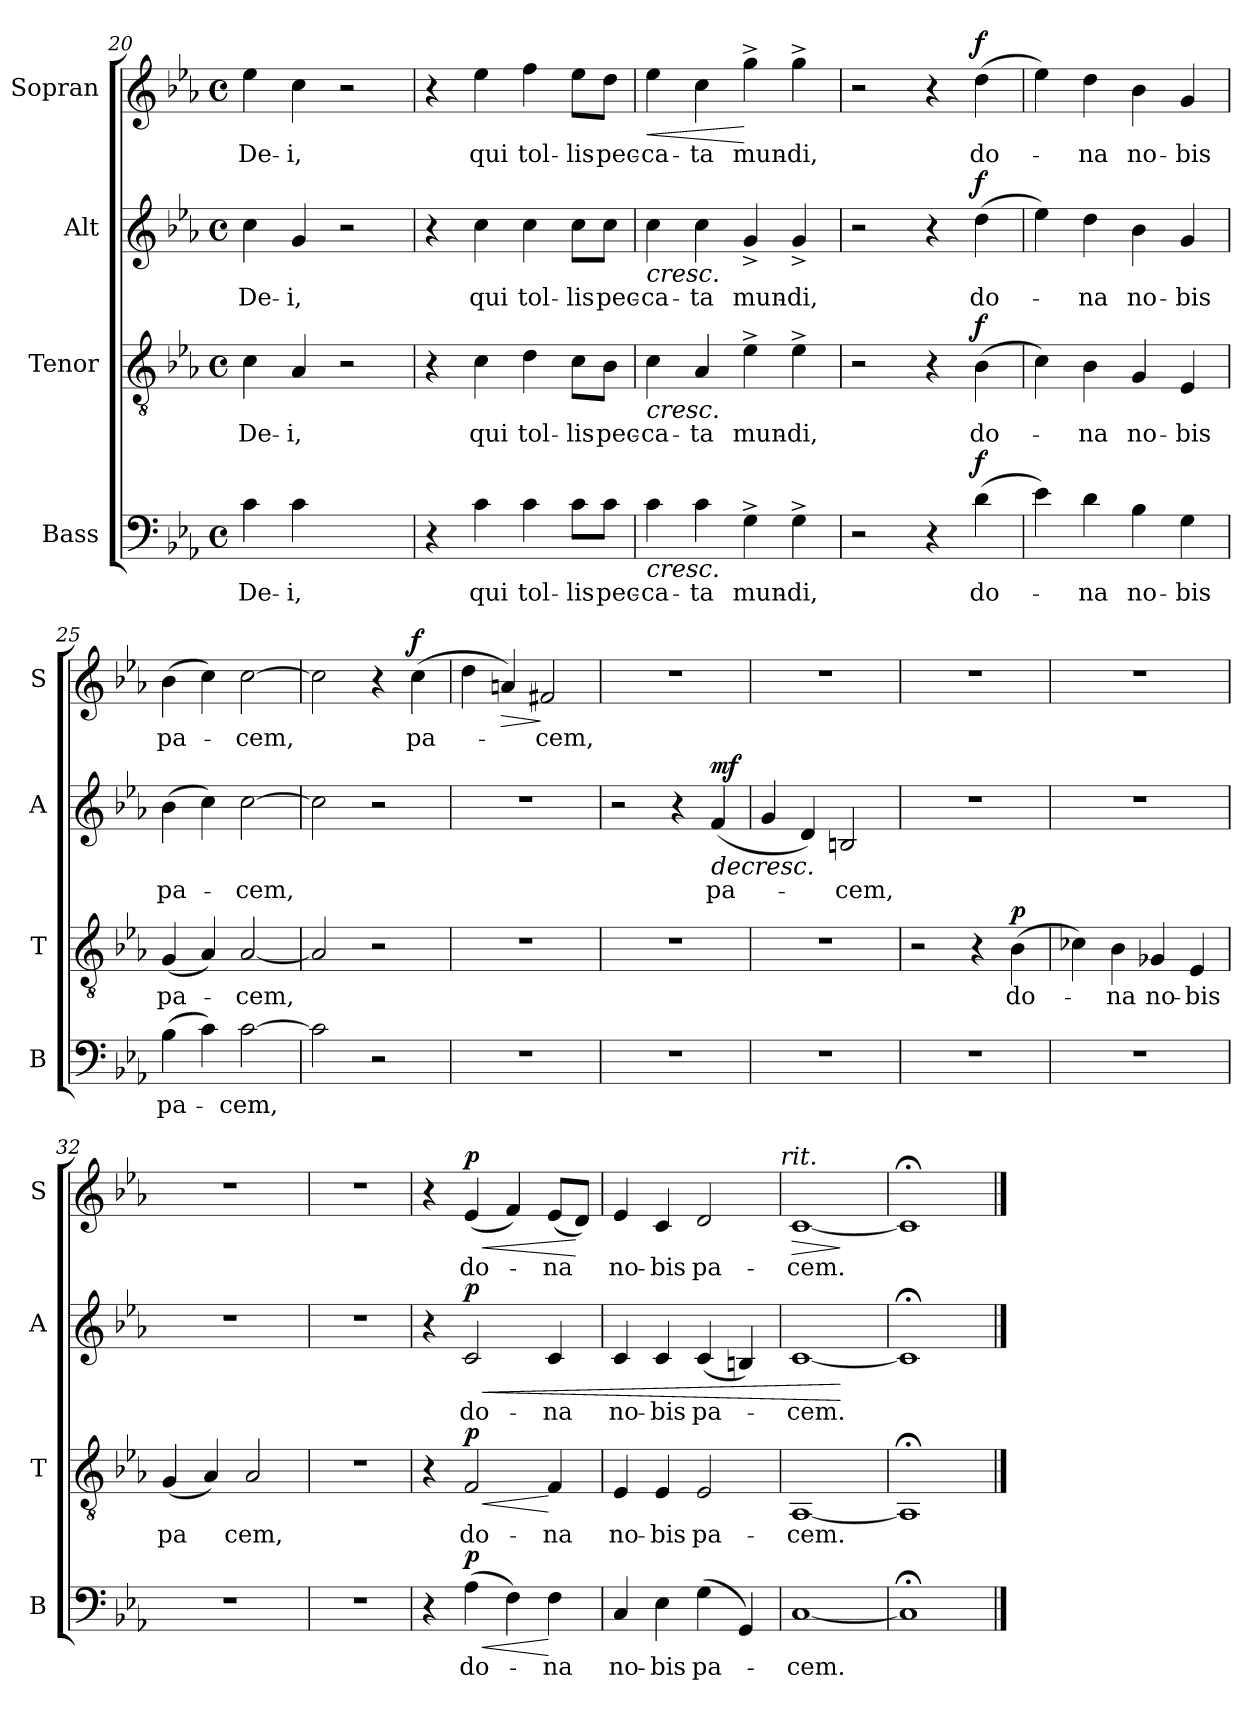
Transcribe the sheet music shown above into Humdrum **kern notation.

**kern	**text	**dynam	**kern	**text	**dynam	**kern	**text	**dynam	**kern	**text	**dynam
*part4	*part4	*part4	*part3	*part3	*part3	*part2	*part2	*part2	*part1	*part1	*part1
*staff4	*staff4	*staff4	*staff3	*staff3	*staff3	*staff2	*staff2	*staff2	*staff1	*staff1	*staff1
*I"Bass	*	*	*I"Tenor	*	*	*I"Alt	*	*	*I"Sopran	*	*
*I'B	*	*	*I'T	*	*	*I'A	*	*	*I'S	*	*
*clefF4	*	*	*clefGv2	*	*	*clefG2	*	*	*clefG2	*	*
*k[b-e-a-]	*	*	*k[b-e-a-]	*	*	*k[b-e-a-]	*	*	*k[b-e-a-]	*	*
*E-:	*	*	*E-:	*	*	*E-:	*	*	*E-:	*	*
*M4/4	*	*	*M4/4	*	*	*M4/4	*	*	*M4/4	*	*
*met(c)	*	*	*met(c)	*	*	*met(c)	*	*	*met(c)	*	*
=20	=20	=20	=20	=20	=20	=20	=20	=20	=20	=20	=20
!	!LO:LY:b	!	!	!LO:LY:b	!	!	!LO:LY:b	!	!	!LO:LY:b	!
4c\	De-	.	4c\	De-	.	4cc\	De-	.	4ee-\	De-	.
!	!LO:LY:b	!	!	!LO:LY:b	!	!	!LO:LY:b	!	!	!LO:LY:b	!
4c\	-i,	.	4A-/	-i,	.	4g/	-i,	.	4cc\	-i,	.
2ryy	.	.	2r	.	.	2r	.	.	2r	.	.
=21	=21	=21	=21	=21	=21	=21	=21	=21	=21	=21	=21
4r	.	.	4r	.	.	4r	.	.	4r	.	.
!	!LO:LY:b	!	!	!LO:LY:b	!	!	!LO:LY:b	!	!	!LO:LY:b	!
4c\	qui	.	4c\	qui	.	4cc\	qui	.	4ee-\	qui	.
!	!LO:LY:b	!	!	!LO:LY:b	!	!	!LO:LY:b	!	!	!LO:LY:b	!
4c\	tol-	.	4d\	tol-	.	4cc\	tol-	.	4ff\	tol-	.
!	!LO:LY:b	!	!	!LO:LY:b	!	!	!LO:LY:b	!	!	!LO:LY:b	!
8c\L	-lis	.	8c\L	-lis	.	8cc\L	-lis	.	8ee-\L	-lis	.
!	!LO:LY:b	!	!	!LO:LY:b	!	!	!LO:LY:b	!	!	!LO:LY:b	!
8c\J	pec-	.	8B-\J	pec-	.	8cc\J	pec-	.	8dd\J	pec-	.
=22	=22	=22	=22	=22	=22	=22	=22	=22	=22	=22	=22
!	!LO:LY:b	!LO:HP:b	!	!LO:LY:b	!LO:HP:b	!	!LO:LY:b	!LO:HP:b	!	!LO:LY:b	!LO:HP:b
4c\	-ca-	<	4c\	-ca-	<	4cc\	-ca-	<	4ee-\	-ca-	<
!	!LO:LY:b	!	!	!LO:LY:b	!	!	!LO:LY:b	!	!	!LO:LY:b	!
4c\	-ta	.	4A-/	-ta	.	4cc\	-ta	.	4cc\	-ta	.
!	!LO:LY:b	!	!	!LO:LY:b	!	!	!LO:LY:b	!	!	!LO:LY:b	!
4G^\	mun-	.	4e-^\	mun-	.	4g^/	mun-	.	4gg^\	mun-	[
!	!LO:LY:b	!	!	!LO:LY:b	!	!	!LO:LY:b	!	!	!LO:LY:b	!
4G^\	-di,	.	4e-^\	-di,	.	4g^/	-di,	.	4gg^\	-di,	.
=23	=23	=23	=23	=23	=23	=23	=23	=23	=23	=23	=23
2r	.	.	2r	.	.	2r	.	.	2r	.	.
4r	.	.	4r	.	.	4r	.	.	4r	.	.
!	!LO:LY:b	!LO:DY:a	!	!LO:LY:b	!LO:DY:a	!	!LO:LY:b	!LO:DY:a	!	!LO:LY:b	!LO:DY:a
(>4d\	do-	f	(>4B-\	do-	f	(>4dd\	do-	f	(>4dd\	do-	f
!!LO:PB:g=z
=24	=24	=24	=24	=24	=24	=24	=24	=24	=24	=24	=24
4e-\)	.	.	4c\)	.	.	4ee-\)	.	.	4ee-\)	.	.
!	!LO:LY:b	!	!	!LO:LY:b	!	!	!LO:LY:b	!	!	!LO:LY:b	!
4d\	-na	.	4B-\	-na	.	4dd\	-na	.	4dd\	-na	.
!	!LO:LY:b	!	!	!LO:LY:b	!	!	!LO:LY:b	!	!	!LO:LY:b	!
4B-\	no-	.	4G/	no-	.	4b-\	no-	.	4b-\	no-	.
!	!LO:LY:b	!	!	!LO:LY:b	!	!	!LO:LY:b	!	!	!LO:LY:b	!
4G\	-bis	.	4E-/	-bis	.	4g/	-bis	.	4g/	-bis	.
=25	=25	=25	=25	=25	=25	=25	=25	=25	=25	=25	=25
!	!LO:LY:b	!	!	!LO:LY:b	!	!	!LO:LY:b	!	!	!LO:LY:b	!
(>4B-\	pa-	.	(<4G/	pa-	.	(>4b-\	pa-	.	(>4b-\	pa-	.
4c\)	.	.	4A-/)	.	.	4cc\)	.	.	4cc\)	.	.
!	!LO:LY:b	!	!	!LO:LY:b	!	!	!LO:LY:b	!	!	!LO:LY:b	!
[2c\	-cem,	.	[2A-/	-cem,	.	[2cc\	-cem,	.	[2cc\	-cem,	.
=26	=26	=26	=26	=26	=26	=26	=26	=26	=26	=26	=26
2c\]	.	.	2A-/]	.	.	2cc\]	.	.	2cc\]	.	.
2r	.	.	2r	.	.	2r	.	.	4r	.	.
!	!	!	!	!	!	!	!	!	!	!LO:LY:b	!LO:DY:a
.	.	.	.	.	.	.	.	.	(>4cc\	pa-	f
=27	=27	=27	=27	=27	=27	=27	=27	=27	=27	=27	=27
1r	.	.	1r	.	.	1r	.	.	4dd\	.	.
!	!	!	!	!	!	!	!	!	!	!	!LO:HP:b
.	.	.	.	.	.	.	.	.	4an/)	.	>
!	!	!	!	!	!	!	!	!	!	!LO:LY:b	!
.	.	.	.	.	.	.	.	.	2f#X/	-cem,	]
=28	=28	=28	=28	=28	=28	=28	=28	=28	=28	=28	=28
1r	.	.	1r	.	.	2r	.	.	1r	.	.
.	.	.	.	.	.	4r	.	.	.	.	.
!	!	!	!	!	!	!	!LO:LY:b	!LO:HP:b	!	!	!
!	!	!	!	!	!	!	!	!LO:DY:n=1:a	!	!	!
.	.	.	.	.	.	(<4f/	pa-	> mf	.	.	.
=29	=29	=29	=29	=29	=29	=29	=29	=29	=29	=29	=29
1r	.	.	1r	.	.	4g/	.	.	1r	.	.
.	.	.	.	.	.	4d/)	.	.	.	.	.
!	!	!	!	!	!	!	!LO:LY:b	!	!	!	!
.	.	.	.	.	.	2Bn/	-cem,	.	.	.	.
.	.	.	.	.	.	.	.	[	.	.	.
!!LO:LB:g=z
=30	=30	=30	=30	=30	=30	=30	=30	=30	=30	=30	=30
1r	.	.	2r	.	.	1r	.	.	1r	.	.
.	.	.	4r	.	.	.	.	.	.	.	.
!	!	!	!	!LO:LY:b	!LO:DY:a	!	!	!	!	!	!
.	.	.	(>4B-\	do-	p	.	.	.	.	.	.
=31	=31	=31	=31	=31	=31	=31	=31	=31	=31	=31	=31
1r	.	.	4c-X\)	.	.	1r	.	.	1r	.	.
!	!	!	!	!LO:LY:b	!	!	!	!	!	!	!
.	.	.	4B-\	-na	.	.	.	.	.	.	.
!	!	!	!	!LO:LY:b	!	!	!	!	!	!	!
.	.	.	4G-X/	no-	.	.	.	.	.	.	.
!	!	!	!	!LO:LY:b	!	!	!	!	!	!	!
.	.	.	4E-/	-bis	.	.	.	.	.	.	.
=32	=32	=32	=32	=32	=32	=32	=32	=32	=32	=32	=32
!	!	!	!	!LO:LY:b	!	!	!	!	!	!	!
1r	.	.	(<4G/	pa	.	1r	.	.	1r	.	.
.	.	.	4A-/)	.	.	.	.	.	.	.	.
!	!	!	!	!LO:LY:b	!	!	!	!	!	!	!
.	.	.	2A-/	cem,	.	.	.	.	.	.	.
=33	=33	=33	=33	=33	=33	=33	=33	=33	=33	=33	=33
1r	.	.	1r	.	.	1r	.	.	1r	.	.
=34	=34	=34	=34	=34	=34	=34	=34	=34	=34	=34	=34
4r	.	.	4r	.	.	4r	.	.	4r	.	.
!	!LO:LY:b	!LO:HP:b	!	!LO:LY:b	!LO:HP:b	!	!LO:LY:b	!LO:HP:b	!	!LO:LY:b	!LO:HP:b
!	!	!LO:DY:n=1:a	!	!	!LO:DY:n=1:a	!	!	!LO:DY:n=1:a	!	!	!LO:DY:n=1:a
(>4A-\	do-	< p	2F/	do-	< p	2c/	do-	< p	(<4e-/	do-	< p
4F\)	.	.	.	.	.	.	.	.	4f/)	.	.
!	!LO:LY:b	!	!	!LO:LY:b	!	!	!LO:LY:b	!	!	!LO:LY:b	!
4F\	-na	[	4F/	-na	[	4c/	-na	]	(<8e-/L	-na	.
.	.	.	.	.	.	.	.	.	8d/J)	.	[
=35	=35	=35	=35	=35	=35	=35	=35	=35	=35	=35	=35
!	!LO:LY:b	!	!	!LO:LY:b	!	!	!LO:LY:b	!	!	!LO:LY:b	!
4C/	no-	.	4E-/	no-	.	4c/	no-	.	4e-/	no-	.
!	!LO:LY:b	!	!	!LO:LY:b	!	!	!LO:LY:b	!	!	!LO:LY:b	!
4E-\	-bis	.	4E-/	-bis	.	4c/	-bis	.	4c/	-bis	.
!	!LO:LY:b	!	!	!LO:LY:b	!	!	!LO:LY:b	!	!	!LO:LY:b	!
(>4G\	pa-	.	2E-/	pa-	.	(<4c/	pa-	.	2d/	pa-	.
4GG/)	.	.	.	.	.	4Bn/)	.	.	.	.	.
!	!	!	!	!	!	!	!	!	!LO:TX:a:i:t=rit.	!	!
=36	=36	=36	=36	=36	=36	=36	=36	=36	=36	=36	=36
!	!LO:LY:b	!	!	!LO:LY:b	!	!	!LO:LY:b	!	!	!LO:LY:b	!LO:HP:b
[1C	-cem.	.	[1AA-	-cem.	.	[1c	-cem.	.	[1c	-cem.	>
.	.	[	.	.	[	.	.	[	.	.	]
=37	=37	=37	=37	=37	=37	=37	=37	=37	=37	=37	=37
1C;<]	.	.	1AA-;<]	.	.	1c;<]	.	.	1c;<]	.	.
==	==	==	==	==	==	==	==	==	==	==	==
*-	*-	*-	*-	*-	*-	*-	*-	*-	*-	*-	*-
